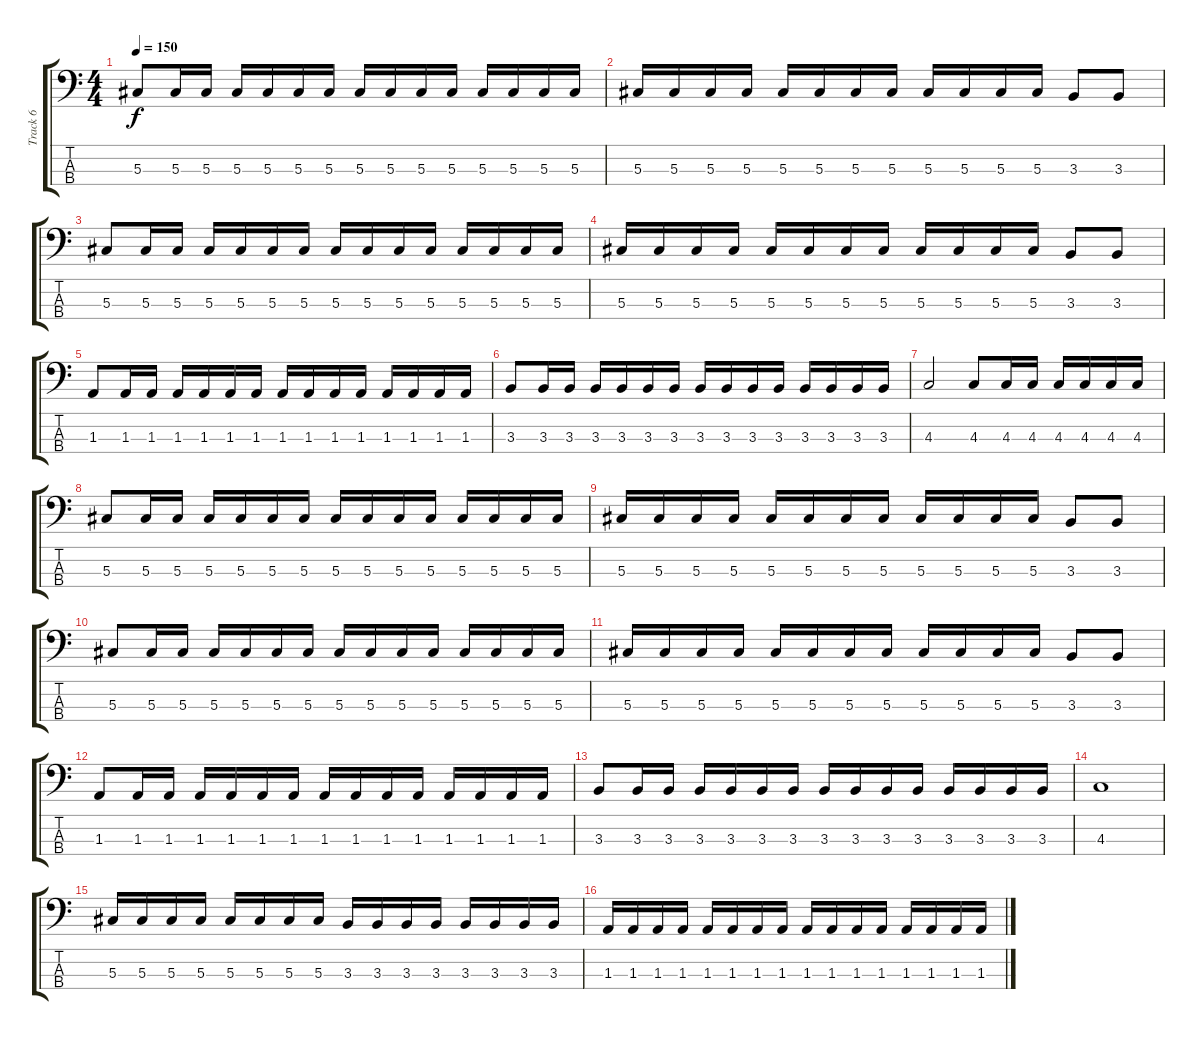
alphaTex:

\track ("Track 6" "Track 6") {instrument electricbassfinger}
\staff {score tabs}
\tuning (Gb2 Db2 Ab1 Eb1) {hide}
\ts (4 4)
\tempo 150
\clef f4
\ks c
5.3.8{dy f} 5.3.16 5.3.16 5.3.16 5.3.16 5.3.16 5.3.16 5.3.16 5.3.16 5.3.16 5.3.16 5.3.16 5.3.16 5.3.16 5.3.16 |
5.3.16 5.3.16 5.3.16 5.3.16 5.3.16 5.3.16 5.3.16 5.3.16 5.3.16 5.3.16 5.3.16 5.3.16 3.3.8 3.3.8 |
5.3.8 5.3.16 5.3.16 5.3.16 5.3.16 5.3.16 5.3.16 5.3.16 5.3.16 5.3.16 5.3.16 5.3.16 5.3.16 5.3.16 5.3.16 |
5.3.16 5.3.16 5.3.16 5.3.16 5.3.16 5.3.16 5.3.16 5.3.16 5.3.16 5.3.16 5.3.16 5.3.16 3.3.8 3.3.8 |
1.3.8 1.3.16 1.3.16 1.3.16 1.3.16 1.3.16 1.3.16 1.3.16 1.3.16 1.3.16 1.3.16 1.3.16 1.3.16 1.3.16 1.3.16 |
3.3.8 3.3.16 3.3.16 3.3.16 3.3.16 3.3.16 3.3.16 3.3.16 3.3.16 3.3.16 3.3.16 3.3.16 3.3.16 3.3.16 3.3.16 |
4.3.2 4.3.8 4.3.16 4.3.16 4.3.16 4.3.16 4.3.16 4.3.16 |
5.3.8 5.3.16 5.3.16 5.3.16 5.3.16 5.3.16 5.3.16 5.3.16 5.3.16 5.3.16 5.3.16 5.3.16 5.3.16 5.3.16 5.3.16 |
5.3.16 5.3.16 5.3.16 5.3.16 5.3.16 5.3.16 5.3.16 5.3.16 5.3.16 5.3.16 5.3.16 5.3.16 3.3.8 3.3.8 |
5.3.8 5.3.16 5.3.16 5.3.16 5.3.16 5.3.16 5.3.16 5.3.16 5.3.16 5.3.16 5.3.16 5.3.16 5.3.16 5.3.16 5.3.16 |
5.3.16 5.3.16 5.3.16 5.3.16 5.3.16 5.3.16 5.3.16 5.3.16 5.3.16 5.3.16 5.3.16 5.3.16 3.3.8 3.3.8 |
1.3.8 1.3.16 1.3.16 1.3.16 1.3.16 1.3.16 1.3.16 1.3.16 1.3.16 1.3.16 1.3.16 1.3.16 1.3.16 1.3.16 1.3.16 |
3.3.8 3.3.16 3.3.16 3.3.16 3.3.16 3.3.16 3.3.16 3.3.16 3.3.16 3.3.16 3.3.16 3.3.16 3.3.16 3.3.16 3.3.16 |
4.3.1 |
5.3.16 5.3.16 5.3.16 5.3.16 5.3.16 5.3.16 5.3.16 5.3.16 3.3.16 3.3.16 3.3.16 3.3.16 3.3.16 3.3.16 3.3.16 3.3.16 |
1.3.16 1.3.16 1.3.16 1.3.16 1.3.16 1.3.16 1.3.16 1.3.16 1.3.16 1.3.16 1.3.16 1.3.16 1.3.16 1.3.16 1.3.16 1.3.16
